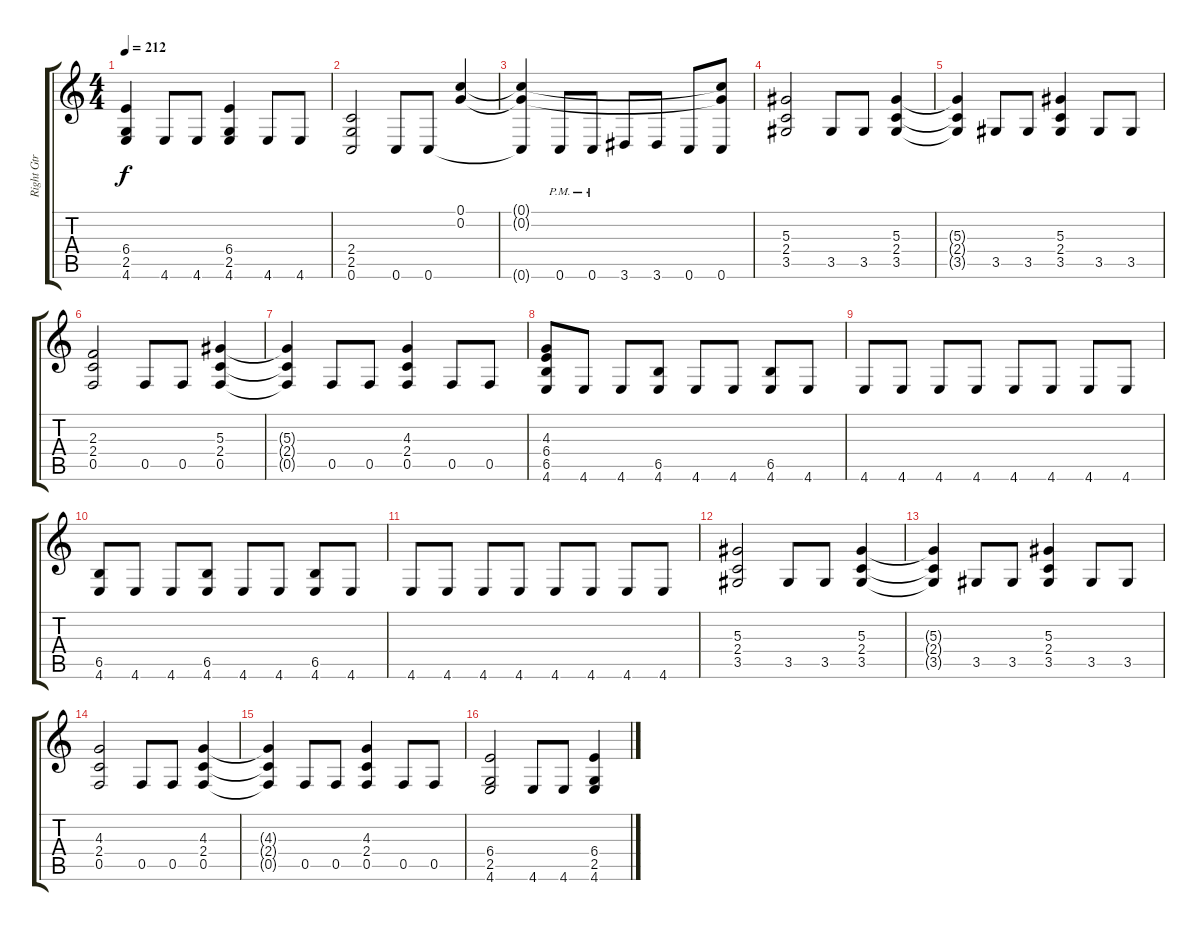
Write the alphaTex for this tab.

\track ("Right Gtr" "Right Gtr") {instrument distortionguitar}
\staff {score tabs}
\tuning (C4 G3 Eb3 Bb2 F2 C2) {hide}
\ts (4 4)
\tempo 212
\clef g2
\ks c
(6.4{t} 2.5{t} 4.6{t}).4{dy f} 4.6.8 4.6.8 (6.4 2.5 4.6).4 4.6.8 4.6.8 |
(2.4 2.5 0.6).2 0.6.8 0.6.8 (0.1 0.2).4 |
(0.1{t} 0.2{t} 0.6{t}).4 0.6{pm}.8 0.6{pm}.8 3.6.8 3.6.8 0.6.8 (0.1{t} 0.2{t} 0.6).8 |
(5.3 2.4 3.5).2 3.5.8 3.5.8 (5.3 2.4 3.5).4 |
(5.3{t} 2.4{t} 3.5{t}).4 3.5.8 3.5.8 (5.3 2.4 3.5).4 3.5.8 3.5.8 |
(2.3 2.4 0.5).2 0.5.8 0.5.8 (5.3 2.4 0.5).4 |
(5.3{t} 2.4{t} 0.5{t}).4 0.5.8 0.5.8 (4.3 2.4 0.5).4 0.5.8 0.5.8 |
(4.3 6.4 6.5 4.6).8 4.6.8 4.6.8 (6.5 4.6).8 4.6.8 4.6.8 (6.5 4.6).8 4.6.8 |
4.6.8 4.6.8 4.6.8 4.6.8 4.6.8 4.6.8 4.6.8 4.6.8 |
(6.5 4.6).8 4.6.8 4.6.8 (6.5 4.6).8 4.6.8 4.6.8 (6.5 4.6).8 4.6.8 |
4.6.8 4.6.8 4.6.8 4.6.8 4.6.8 4.6.8 4.6.8 4.6.8 |
(5.3 2.4 3.5).2 3.5.8 3.5.8 (5.3 2.4 3.5).4 |
(5.3{t} 2.4{t} 3.5{t}).4 3.5.8 3.5.8 (5.3 2.4 3.5).4 3.5.8 3.5.8 |
(4.3 2.4 0.5).2 0.5.8 0.5.8 (4.3 2.4 0.5).4 |
(4.3{t} 2.4{t} 0.5{t}).4 0.5.8 0.5.8 (4.3 2.4 0.5).4 0.5.8 0.5.8 |
(6.4 2.5 4.6).2 4.6.8 4.6.8 (6.4 2.5 4.6).4
